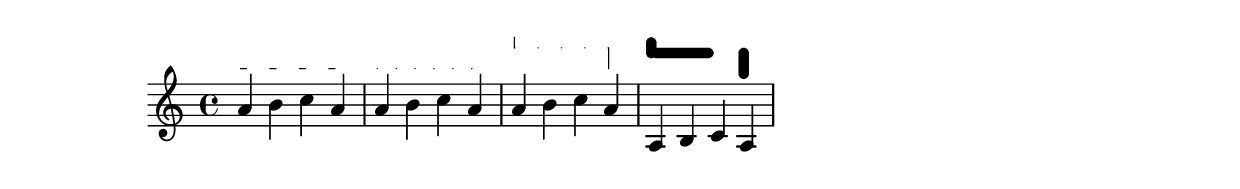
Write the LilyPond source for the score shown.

%% Do not edit this file; it is auto-generated from LSR http://lsr.dsi.unimi.it
%% This file is in the public domain.
\version "2.11.49"

\header {
  lsrtags = "expressive-marks, text, tweaks-and-overrides"

  texidoc = "
The @code{\\startTextSpan} and @code{\\stopTextSpan} commands allow the
creation of text spanners as easily as pedal indications or
octavations. Override some properties of the @code{TextSpanner} object
to modify its output.

"
  doctitle = "Creating text spanners"
} % begin verbatim
\relative c'' {
  \override TextSpanner  #'edge-text = #'("bla" . "blu")
  a \startTextSpan
  b c
  a \stopTextSpan
  
  \override TextSpanner  #'dash-period = #2
  \override TextSpanner  #'dash-fraction = #0.0
  a \startTextSpan
  b c
  a \stopTextSpan
  
  \revert TextSpanner #'style
  \override TextSpanner  #'style = #'dashed-line \override TextSpanner #'bound-details #'left #'text = \markup { \draw-line #'(0 . 1) }
 \override TextSpanner #'bound-details #'right #'text = \markup { \draw-line #'(0 . -2) }

  a \startTextSpan
  b c
  a \stopTextSpan
  
  \set Staff.middleCPosition = #-13
  \override TextSpanner  #'dash-period = #10
  \override TextSpanner  #'dash-fraction = #0.5
  \override TextSpanner  #'thickness = #10
  a \startTextSpan
  b c
  a \stopTextSpan
  \set Staff.middleCPosition = #-6
}
